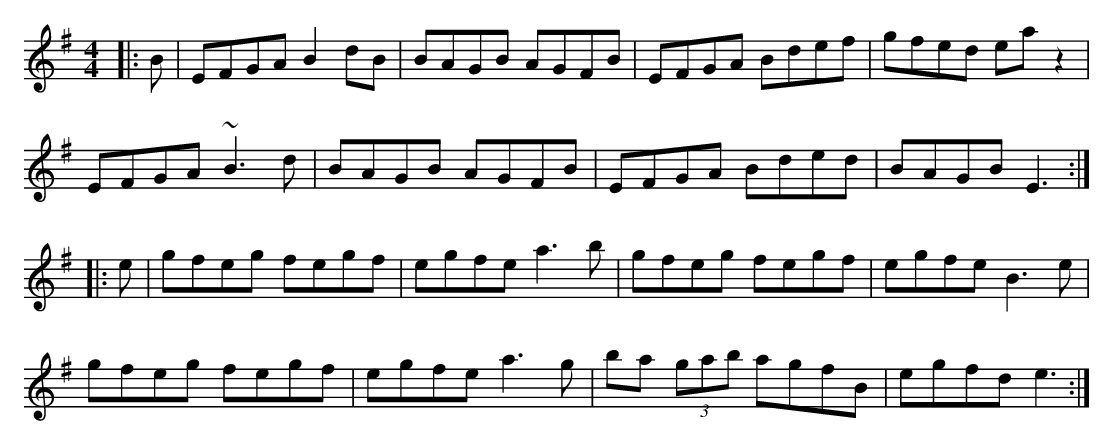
X:1
M:4/4
K:Emin
|:B|EFGA B2dB|BAGB AGFB|EFGA Bdef|gfed eaz2|
EFGA ~B3d|BAGB AGFB|EFGA Bded|BAGB E3:|
|:e|gfeg fegf|egfe a3b|gfeg fegf|egfe B3e|
gfeg fegf|egfe a3g|ba (3gab agfB|egfd e3:|
